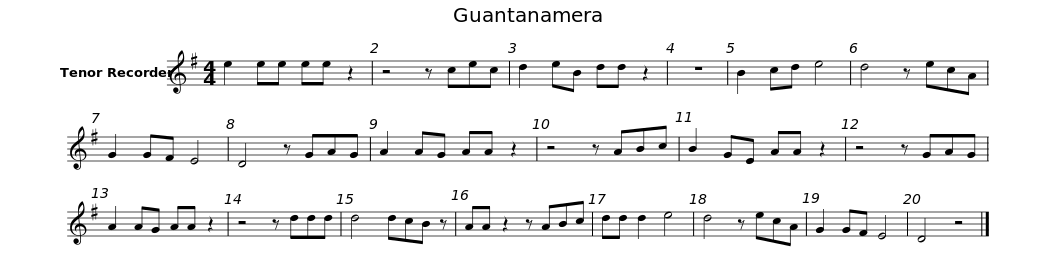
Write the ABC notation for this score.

X:1
L:1/8
M:4/4
I:linebreak $
K:G
V:1 treble
V:1
 e2 ee ee z2 | z4 z cec | d2 eB dd z2 | z8 | B2 cd e4 | %5
 d4 z ecA | G2 GF E4 |$ D4 z GAG | A2 AG AA z2 | z4 z ABc | %10
 B2 GE AA z2 | z4 z GAG | A2 AG AA z2 | z4 z ddd |$ d4 dcB z | %15
 AA z2 z ABc | dd d2 e4 | d4 z ecA | G2 GF E4 | D4 z4 |] %20
